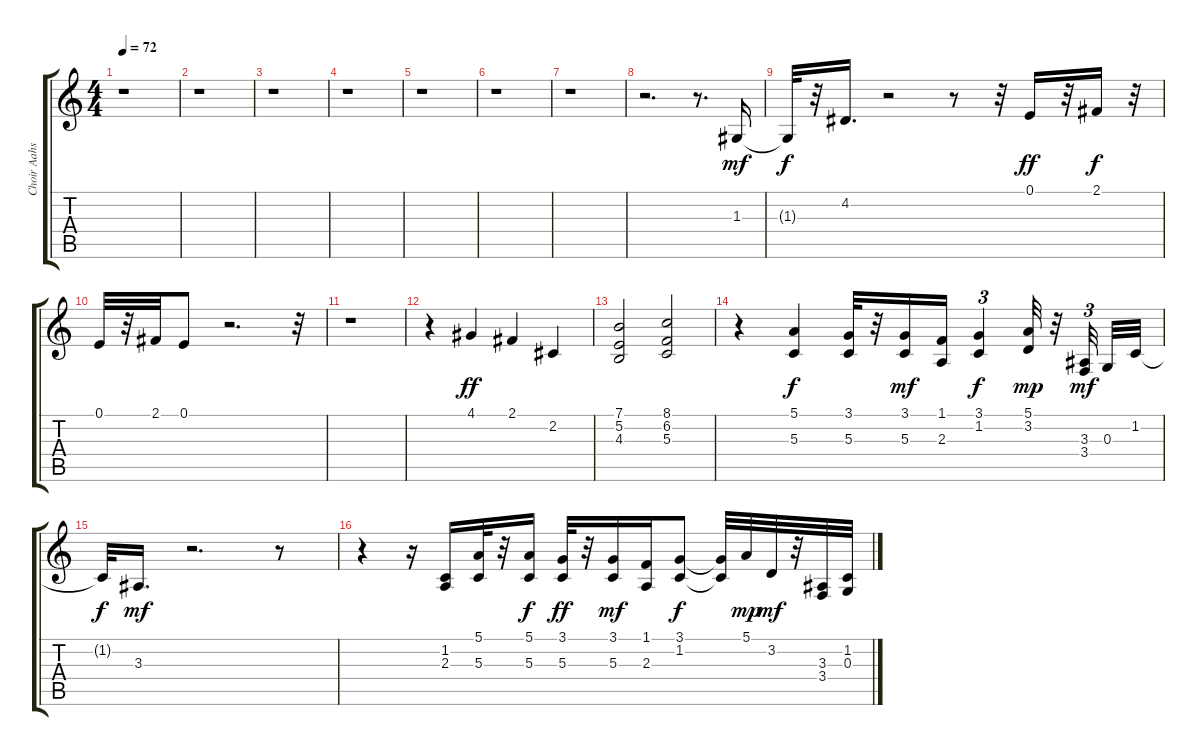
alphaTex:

\track ("Choir Aahs" "Choir Aahs") {instrument choiraahs}
\staff {score tabs}
\tuning (E4 B3 G3 D3 A2 E2) {hide}
\ts (4 4)
\tempo 72
\clef g2
\ks c
r.1{dy f} |
r.1 |
r.1 |
r.1 |
r.1 |
r.1 |
r.1 |
r.2{d} r.8{d} 1.3.16{dy mf} |
1.3{t}.32{dy f} r.32 4.2.16{d} r.2 r.8 r.32 0.1.16{dy ff} r.32 2.1.16{dy f} r.32 |
0.1.32 r.32 2.1.32 0.1.8 r.2{d} r.32 |
r.1 |
r.4 4.1.4{dy ff} 2.1.4 2.2.4 |
(7.1 5.2 4.3).2 (8.1 6.2 5.3).2 |
r.4 (5.1 5.3).4{dy f} (3.1 5.3).32 r.32 (3.1 5.3).16{dy mf} (1.1 2.3).16 (3.1 1.2).4{tu (3 2) dy f} (5.1 3.2).32{dy mp} r.32 (3.3 3.4).32{tu (3 2) dy mf beam splitsecondary} 0.3.32 1.2.32 |
1.2{t}.32{dy f} 3.3.16{d dy mf} r.2{d} r.8 |
r.4 r.16 (1.2 2.3).16 (5.1 5.3).32 r.32 (5.1 5.3).16{dy f} (3.1 5.3).32{dy ff} r.32 (3.1 5.3).16{dy mf} (1.1 2.3).16 (3.1 1.2).8{dy f} (3.1{t} 1.2{t}).32 5.1.32{dy mp} 3.2.32{dy mf} r.32 (3.3 3.4).32 (1.2 0.3).32
